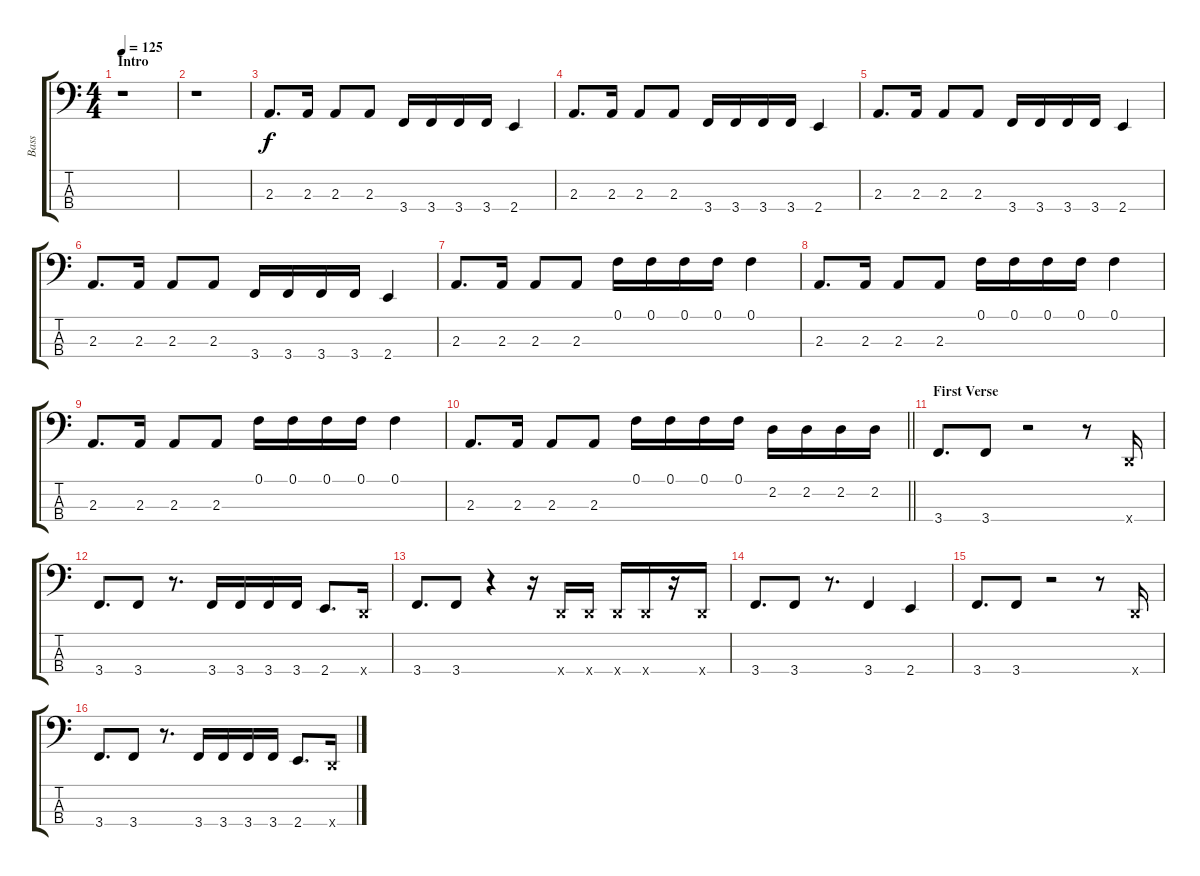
\track ("Bass" "Bass") {instrument electricbassfinger}
\staff {score tabs}
\tuning (F2 C2 G1 D1) {hide}
\ts (4 4)
\section ("" "Intro")
\tempo 125
\clef f4
\ks c
r.1{dy f instrument electricbassfinger} |
r.1 |
2.3.8{d} 2.3.16 2.3.8 2.3.8 3.4.16 3.4.16 3.4.16 3.4.16 2.4.4 |
2.3.8{d} 2.3.16 2.3.8 2.3.8 3.4.16 3.4.16 3.4.16 3.4.16 2.4.4 |
2.3.8{d} 2.3.16 2.3.8 2.3.8 3.4.16 3.4.16 3.4.16 3.4.16 2.4.4 |
2.3.8{d} 2.3.16 2.3.8 2.3.8 3.4.16 3.4.16 3.4.16 3.4.16 2.4.4 |
2.3.8{d} 2.3.16 2.3.8 2.3.8 0.1.16 0.1.16 0.1.16 0.1.16 0.1.4 |
2.3.8{d} 2.3.16 2.3.8 2.3.8 0.1.16 0.1.16 0.1.16 0.1.16 0.1.4 |
2.3.8{d} 2.3.16 2.3.8 2.3.8 0.1.16 0.1.16 0.1.16 0.1.16 0.1.4 |
\barLineRight lightlight
2.3.8{d} 2.3.16 2.3.8 2.3.8 0.1.16 0.1.16 0.1.16 0.1.16 2.2.16 2.2.16 2.2.16 2.2.16 |
\section ("" "First Verse")
3.4.8{d} 3.4.8 r.2 r.8 0.4{x}.16 |
3.4.8{d} 3.4.8 r.8{d} 3.4.16 3.4.16 3.4.16 3.4.16 2.4.8{d} 0.4{x}.16 |
3.4.8{d} 3.4.8 r.4 r.16 0.4{x}.16 0.4{x}.16 0.4{x}.16 0.4{x}.16 r.16 0.4{x}.16 |
3.4.8{d} 3.4.8 r.8{d} 3.4.4 2.4.4 |
3.4.8{d} 3.4.8 r.2 r.8 0.4{x}.16 |
3.4.8{d} 3.4.8 r.8{d} 3.4.16 3.4.16 3.4.16 3.4.16 2.4.8{d} 0.4{x}.16
